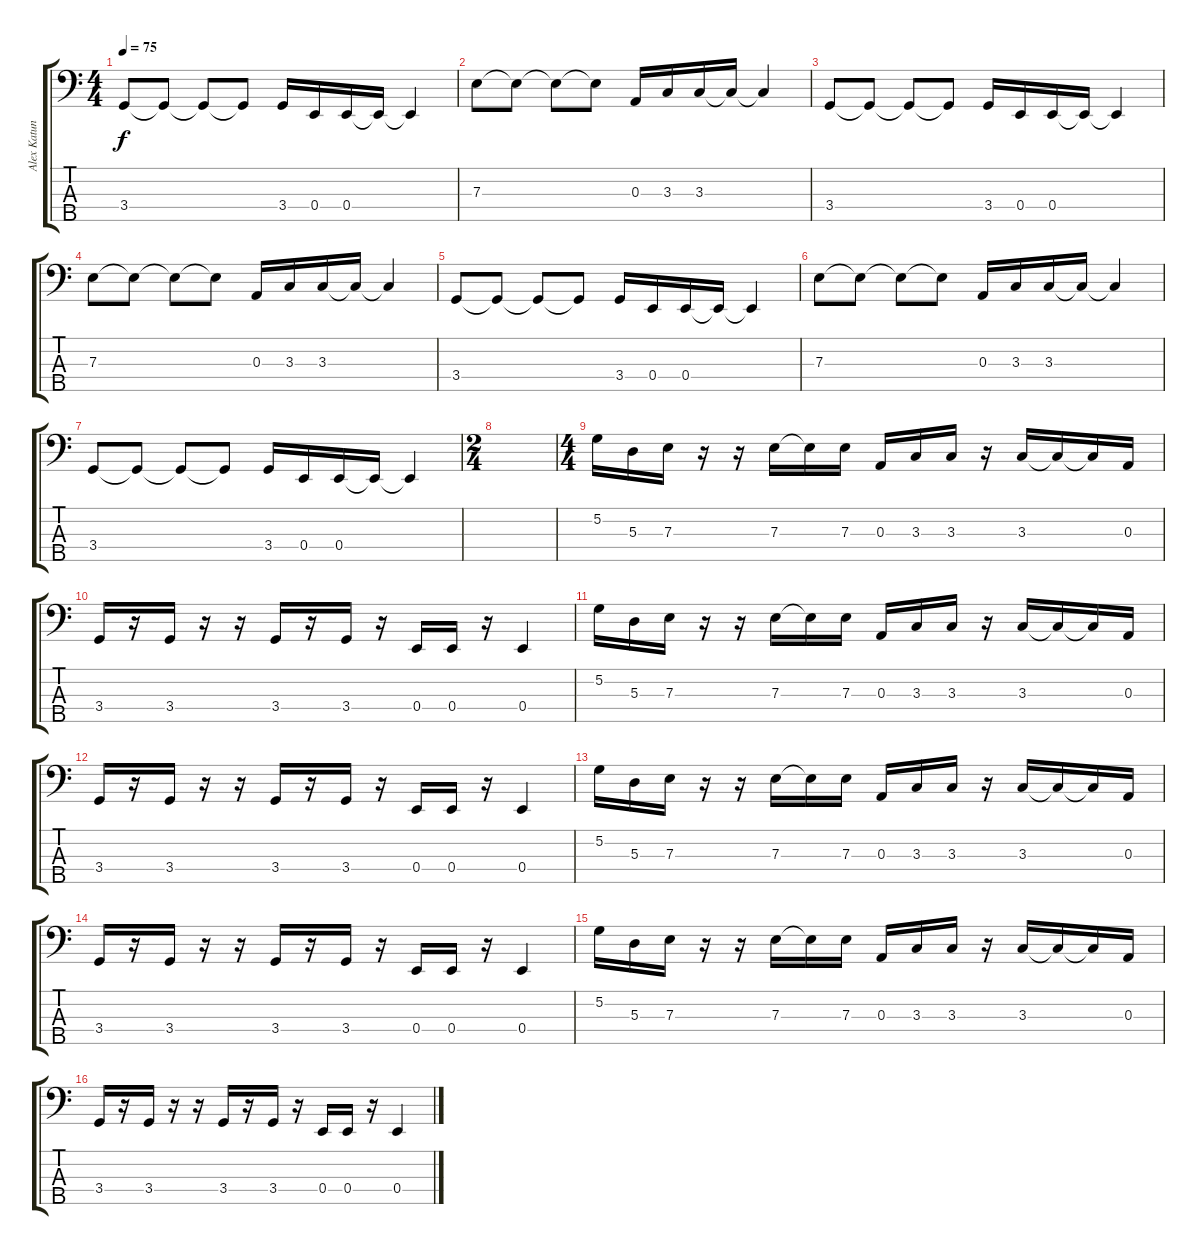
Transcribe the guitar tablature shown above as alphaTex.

\track ("Alex Katunich" "Alex Katun") {instrument electricbassfinger}
\staff {score tabs}
\tuning (G2 D2 A1 E1 B0) {hide}
\ts (4 4)
\tempo 75
\clef f4
\ks c
3.4.8{dy f} 3.4{t}.8 3.4{t}.8 3.4{t}.8 3.4.16 0.4.16 0.4.16 0.4{t}.16 0.4{t}.4 |
7.3.8 7.3{t}.8 7.3{t}.8 7.3{t}.8 0.3.16 3.3.16 3.3.16 3.3{t}.16 3.3{t}.4 |
3.4.8 3.4{t}.8 3.4{t}.8 3.4{t}.8 3.4.16 0.4.16 0.4.16 0.4{t}.16 0.4{t}.4 |
7.3.8 7.3{t}.8 7.3{t}.8 7.3{t}.8 0.3.16 3.3.16 3.3.16 3.3{t}.16 3.3{t}.4 |
3.4.8 3.4{t}.8 3.4{t}.8 3.4{t}.8 3.4.16 0.4.16 0.4.16 0.4{t}.16 0.4{t}.4 |
7.3.8 7.3{t}.8 7.3{t}.8 7.3{t}.8 0.3.16 3.3.16 3.3.16 3.3{t}.16 3.3{t}.4 |
3.4.8 3.4{t}.8 3.4{t}.8 3.4{t}.8 3.4.16 0.4.16 0.4.16 0.4{t}.16 0.4{t}.4 |
\ts (2 4)
|
\ts (4 4)
5.2.16 5.3.16 7.3.16 r.16 r.16 7.3.16 7.3{t}.16 7.3.16 0.3.16 3.3.16 3.3.16 r.16 3.3.16 3.3{t}.16 3.3{t}.16 0.3.16 |
3.4.16 r.16 3.4.16 r.16 r.16 3.4.16 r.16 3.4.16 r.16 0.4.16 0.4.16 r.16 0.4.4 |
5.2.16 5.3.16 7.3.16 r.16 r.16 7.3.16 7.3{t}.16 7.3.16 0.3.16 3.3.16 3.3.16 r.16 3.3.16 3.3{t}.16 3.3{t}.16 0.3.16 |
3.4.16 r.16 3.4.16 r.16 r.16 3.4.16 r.16 3.4.16 r.16 0.4.16 0.4.16 r.16 0.4.4 |
5.2.16 5.3.16 7.3.16 r.16 r.16 7.3.16 7.3{t}.16 7.3.16 0.3.16 3.3.16 3.3.16 r.16 3.3.16 3.3{t}.16 3.3{t}.16 0.3.16 |
3.4.16 r.16 3.4.16 r.16 r.16 3.4.16 r.16 3.4.16 r.16 0.4.16 0.4.16 r.16 0.4.4 |
5.2.16 5.3.16 7.3.16 r.16 r.16 7.3.16 7.3{t}.16 7.3.16 0.3.16 3.3.16 3.3.16 r.16 3.3.16 3.3{t}.16 3.3{t}.16 0.3.16 |
3.4.16 r.16 3.4.16 r.16 r.16 3.4.16 r.16 3.4.16 r.16 0.4.16 0.4.16 r.16 0.4.4
